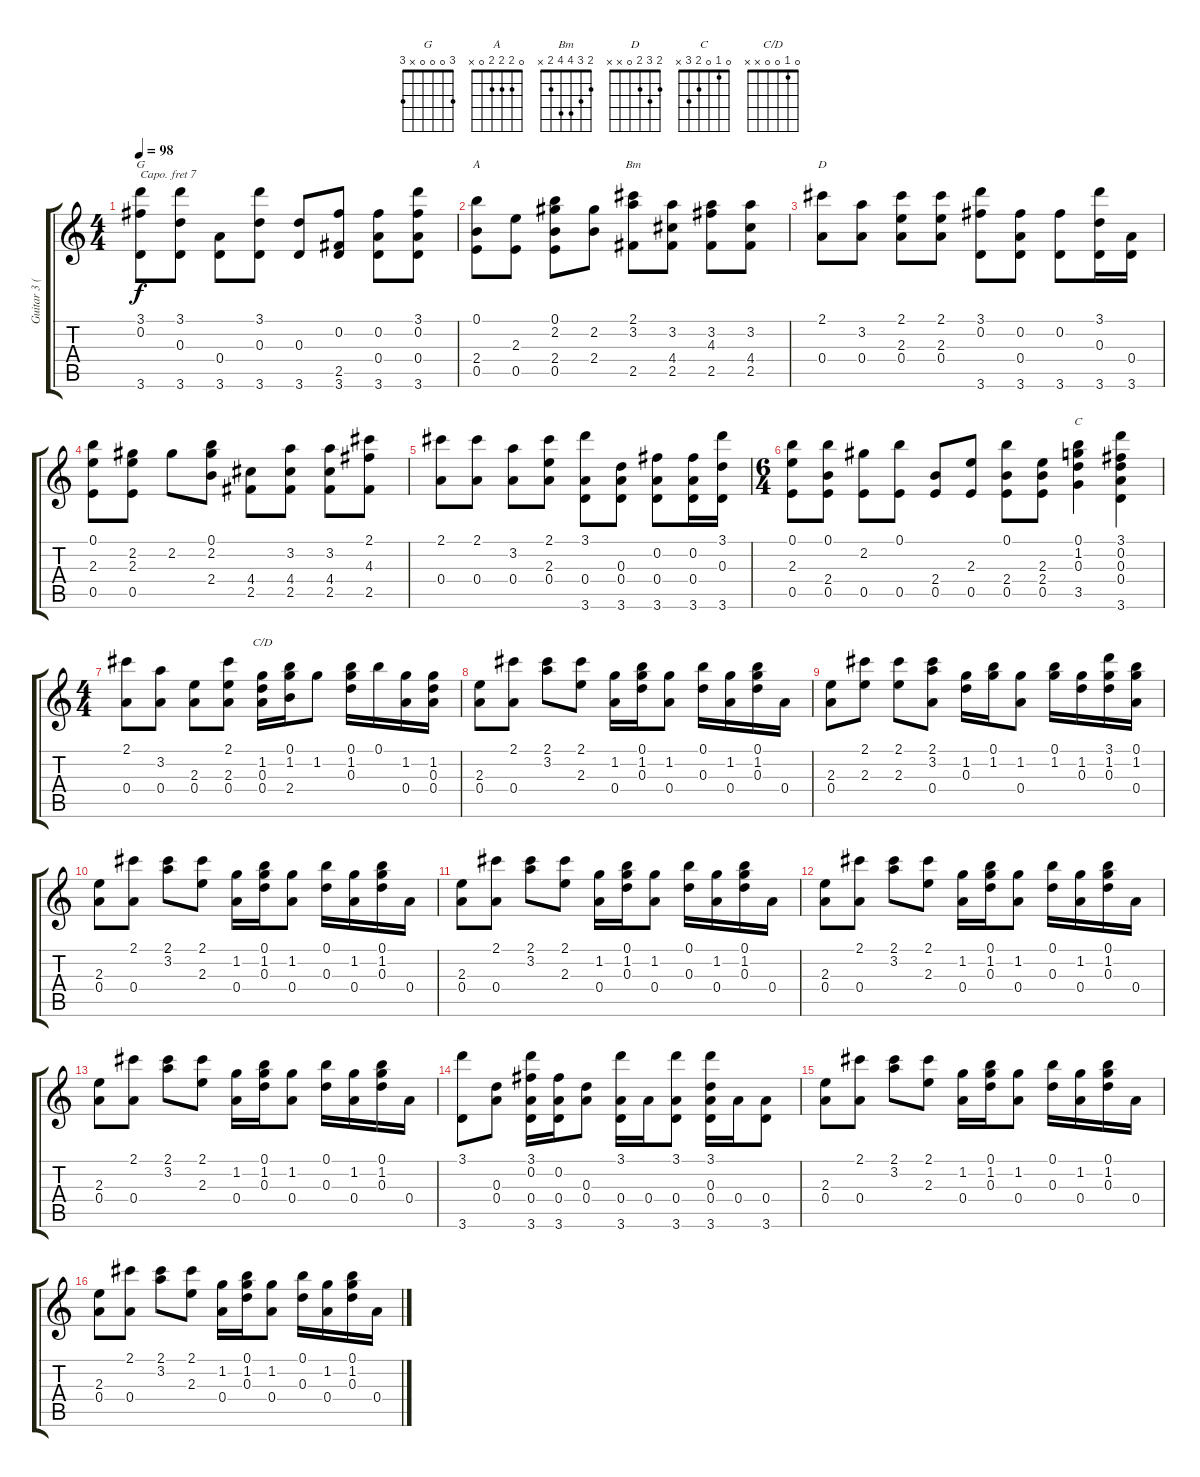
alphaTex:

\track ("Guitar 3 (Capo 7th)" "Guitar 3 (") {instrument acousticguitarnylon}
\staff {score tabs}
\capo 7
\tuning (E4 B3 G3 D3 A2 E2) {hide}
\chord ("G" 3 0 0 0 x 3)
\chord ("A" 0 2 2 2 0 x)
\chord ("Bm" 2 3 4 4 2 x)
\chord ("D" 2 3 2 0 x x)
\chord ("C" 0 1 0 2 3 x)
\chord ("C/D" 0 1 0 0 x x)
\ts (4 4)
\tempo 98
\clef g2
\ks c
(3.1 0.2 3.6).8{ch "G" dy f} (3.1 0.3 3.6).8 (0.4 3.6).8 (3.1 0.3 3.6).8 (0.3 3.6).8 (0.2 2.5 3.6).8 (0.2 0.4 3.6).8 (3.1 0.2 0.4 3.6).8 |
(0.1 2.4 0.5).8{ch "A"} (2.3 0.5).8 (0.1 2.2 2.4 0.5).8 (2.2 2.4).8 (2.1 3.2 2.5).8{ch "Bm"} (3.2 4.4 2.5).8 (3.2 4.3 2.5).8 (3.2 4.4 2.5).8 |
(2.1 0.4).8{ch "D"} (3.2 0.4).8 (2.1 2.3 0.4).8 (2.1 2.3 0.4).8 (3.1 0.2 3.6).8 (0.2 0.4 3.6).8 (0.2 3.6).8 (3.1 0.3 3.6).16 (0.4 3.6).16 |
(0.1 2.3 0.5).8 (2.2 2.3 0.5).8 2.2.8 (0.1 2.2 2.4).8 (4.4 2.5).8 (3.2 4.4 2.5).8 (3.2 4.4 2.5).8 (2.1 4.3 2.5).8 |
(2.1 0.4).8 (2.1 0.4).8 (3.2 0.4).8 (2.1 2.3 0.4).8 (3.1 0.4 3.6).8 (0.3 0.4 3.6).8 (0.2 0.4 3.6).8 (0.2 0.4 3.6).16 (3.1 0.3 3.6).16 |
\ts (6 4)
(0.1 2.3 0.5).8 (0.1 2.4 0.5).8 (2.2 0.5).8 (0.1 0.5).8 (2.4 0.5).8 (2.3 0.5).8 (0.1 2.4 0.5).8 (2.3 2.4 0.5).8 (0.1 1.2 0.3 3.5).4{ch "C"} (3.1 0.2 0.3 0.4 3.6).4 |
\ts (4 4)
(2.1 0.4).8 (3.2 0.4).8 (2.3 0.4).8 (2.1 2.3 0.4).8 (1.2 0.3 0.4).16{ch "C/D"} (0.1 1.2 2.4).16 1.2.8 (0.1 1.2 0.3).16 0.1.16 (1.2 0.4).16 (1.2 0.3 0.4).16 |
(2.3 0.4).8 (2.1 0.4).8 (2.1 3.2).8 (2.1 2.3).8 (1.2 0.4).16 (0.1 1.2 0.3).16 (1.2 0.4).8 (0.1 0.3).16 (1.2 0.4).16 (0.1 1.2 0.3).16 0.4.16 |
(2.3 0.4).8 (2.1 2.3).8 (2.1 2.3).8 (2.1 3.2 0.4).8 (1.2 0.3).16 (0.1 1.2).16 (1.2 0.4).8 (0.1 1.2).16 (1.2 0.3).16 (3.1 1.2 0.3).16 (0.1 1.2 0.4).16 |
(2.3 0.4).8 (2.1 0.4).8 (2.1 3.2).8 (2.1 2.3).8 (1.2 0.4).16 (0.1 1.2 0.3).16 (1.2 0.4).8 (0.1 0.3).16 (1.2 0.4).16 (0.1 1.2 0.3).16 0.4.16 |
(2.3 0.4).8 (2.1 0.4).8 (2.1 3.2).8 (2.1 2.3).8 (1.2 0.4).16 (0.1 1.2 0.3).16 (1.2 0.4).8 (0.1 0.3).16 (1.2 0.4).16 (0.1 1.2 0.3).16 0.4.16 |
(2.3 0.4).8 (2.1 0.4).8 (2.1 3.2).8 (2.1 2.3).8 (1.2 0.4).16 (0.1 1.2 0.3).16 (1.2 0.4).8 (0.1 0.3).16 (1.2 0.4).16 (0.1 1.2 0.3).16 0.4.16 |
(2.3 0.4).8 (2.1 0.4).8 (2.1 3.2).8 (2.1 2.3).8 (1.2 0.4).16 (0.1 1.2 0.3).16 (1.2 0.4).8 (0.1 0.3).16 (1.2 0.4).16 (0.1 1.2 0.3).16 0.4.16 |
(3.1 3.6).8 (0.3 0.4).8 (3.1 0.2 0.4 3.6).16 (0.2 0.4 3.6).16 (0.3 0.4).8 (3.1 0.4 3.6).16 0.4.16 (3.1 0.4 3.6).8 (3.1 0.3 0.4 3.6).16 0.4.16 (0.4 3.6).8 |
(2.3 0.4).8 (2.1 0.4).8 (2.1 3.2).8 (2.1 2.3).8 (1.2 0.4).16 (0.1 1.2 0.3).16 (1.2 0.4).8 (0.1 0.3).16 (1.2 0.4).16 (0.1 1.2 0.3).16 0.4.16 |
(2.3 0.4).8 (2.1 0.4).8 (2.1 3.2).8 (2.1 2.3).8 (1.2 0.4).16 (0.1 1.2 0.3).16 (1.2 0.4).8 (0.1 0.3).16 (1.2 0.4).16 (0.1 1.2 0.3).16 0.4.16
